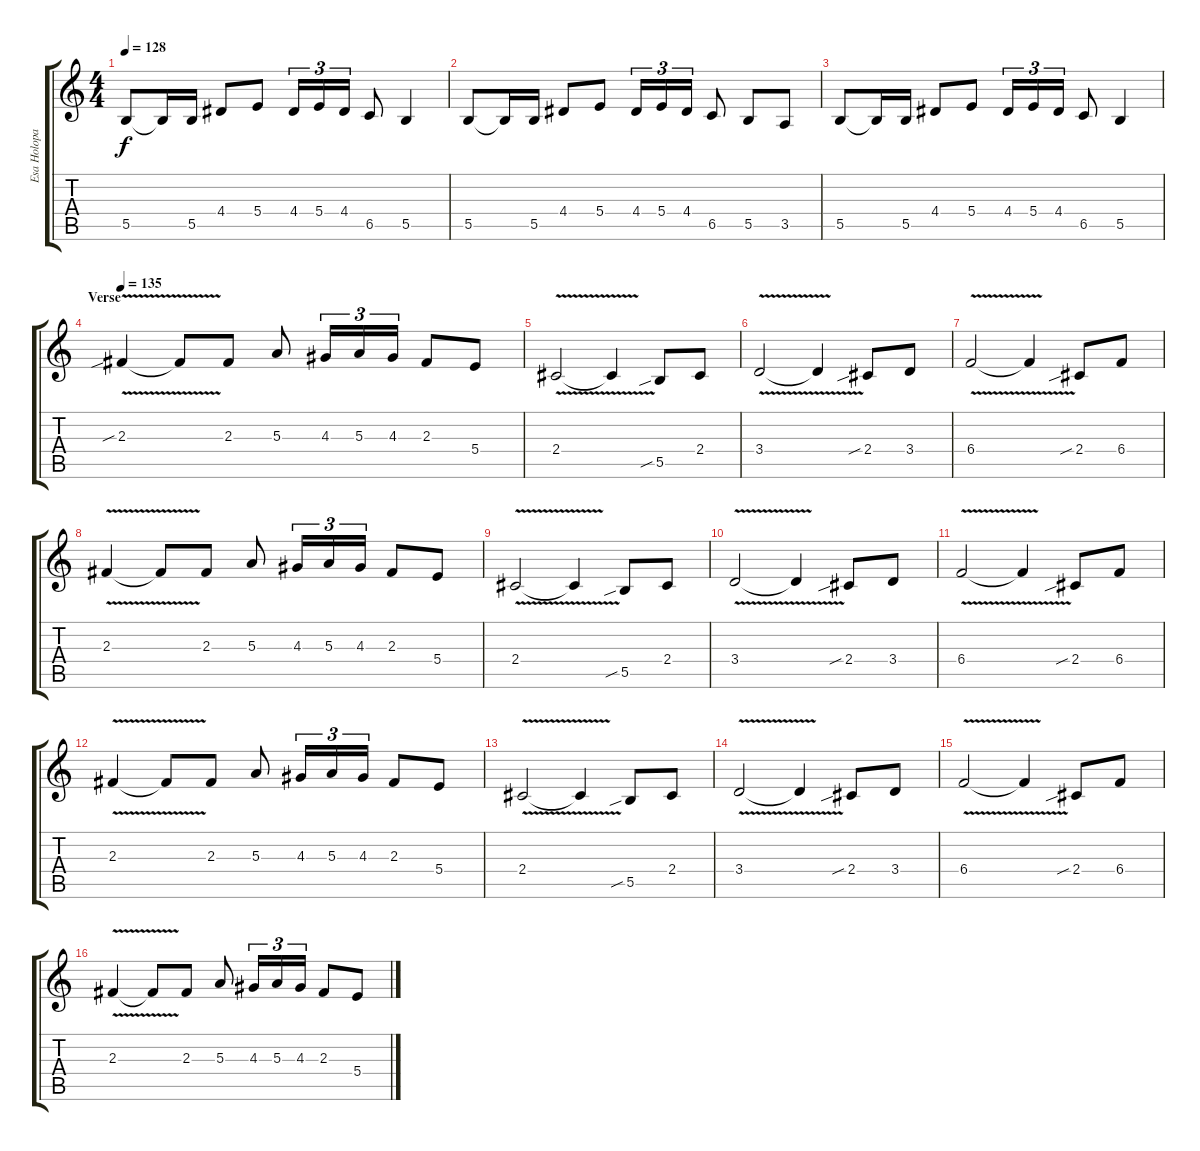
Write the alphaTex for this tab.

\track ("Esa Holopainen" "Esa Holopa") {instrument distortionguitar}
\staff {score tabs}
\tuning (Db4 Ab3 E3 B2 Gb2 Db2) {hide}
\ts (4 4)
\tempo 128
\clef g2
\ks c
5.5.8{dy f} 5.5{t}.16 5.5.16 4.4.8 5.4.8 4.4.16{tu (3 2)} 5.4.16{tu (3 2)} 4.4.16{tu (3 2)} 6.5.8 5.5.4 |
5.5.8 5.5{t}.16 5.5.16 4.4.8 5.4.8 4.4.16{tu (3 2)} 5.4.16{tu (3 2)} 4.4.16{tu (3 2)} 6.5.8 5.5.8 3.5.8 |
5.5.8 5.5{t}.16 5.5.16 4.4.8 5.4.8 4.4.16{tu (3 2)} 5.4.16{tu (3 2)} 4.4.16{tu (3 2)} 6.5.8 5.5.4 |
\section ("" "Verse")
\tempo 135
2.3{v sib}.4{balance 8} 2.3{t}.8 2.3.8 5.3.8 4.3.16{tu (3 2)} 5.3.16{tu (3 2)} 4.3.16{tu (3 2)} 2.3.8 5.4.8 |
2.4{v}.2 2.4{t}.4 5.5{sib}.8 2.4.8 |
3.4{v}.2 3.4{t}.4 2.4{sib}.8 3.4.8 |
6.4{v}.2 6.4{t}.4 2.4{sib}.8 6.4.8 |
2.3{v}.4 2.3{t}.8 2.3.8 5.3.8 4.3.16{tu (3 2)} 5.3.16{tu (3 2)} 4.3.16{tu (3 2)} 2.3.8 5.4.8 |
2.4{v}.2 2.4{t}.4 5.5{sib}.8 2.4.8 |
3.4{v}.2 3.4{t}.4 2.4{sib}.8 3.4.8 |
6.4{v}.2 6.4{t}.4 2.4{sib}.8 6.4.8 |
2.3{v}.4 2.3{t}.8 2.3.8 5.3.8 4.3.16{tu (3 2)} 5.3.16{tu (3 2)} 4.3.16{tu (3 2)} 2.3.8 5.4.8 |
2.4{v}.2 2.4{t}.4 5.5{sib}.8 2.4.8 |
3.4{v}.2 3.4{t}.4 2.4{sib}.8 3.4.8 |
6.4{v}.2 6.4{t}.4 2.4{sib}.8 6.4.8 |
2.3{v}.4 2.3{t}.8 2.3.8 5.3.8 4.3.16{tu (3 2)} 5.3.16{tu (3 2)} 4.3.16{tu (3 2)} 2.3.8 5.4.8
